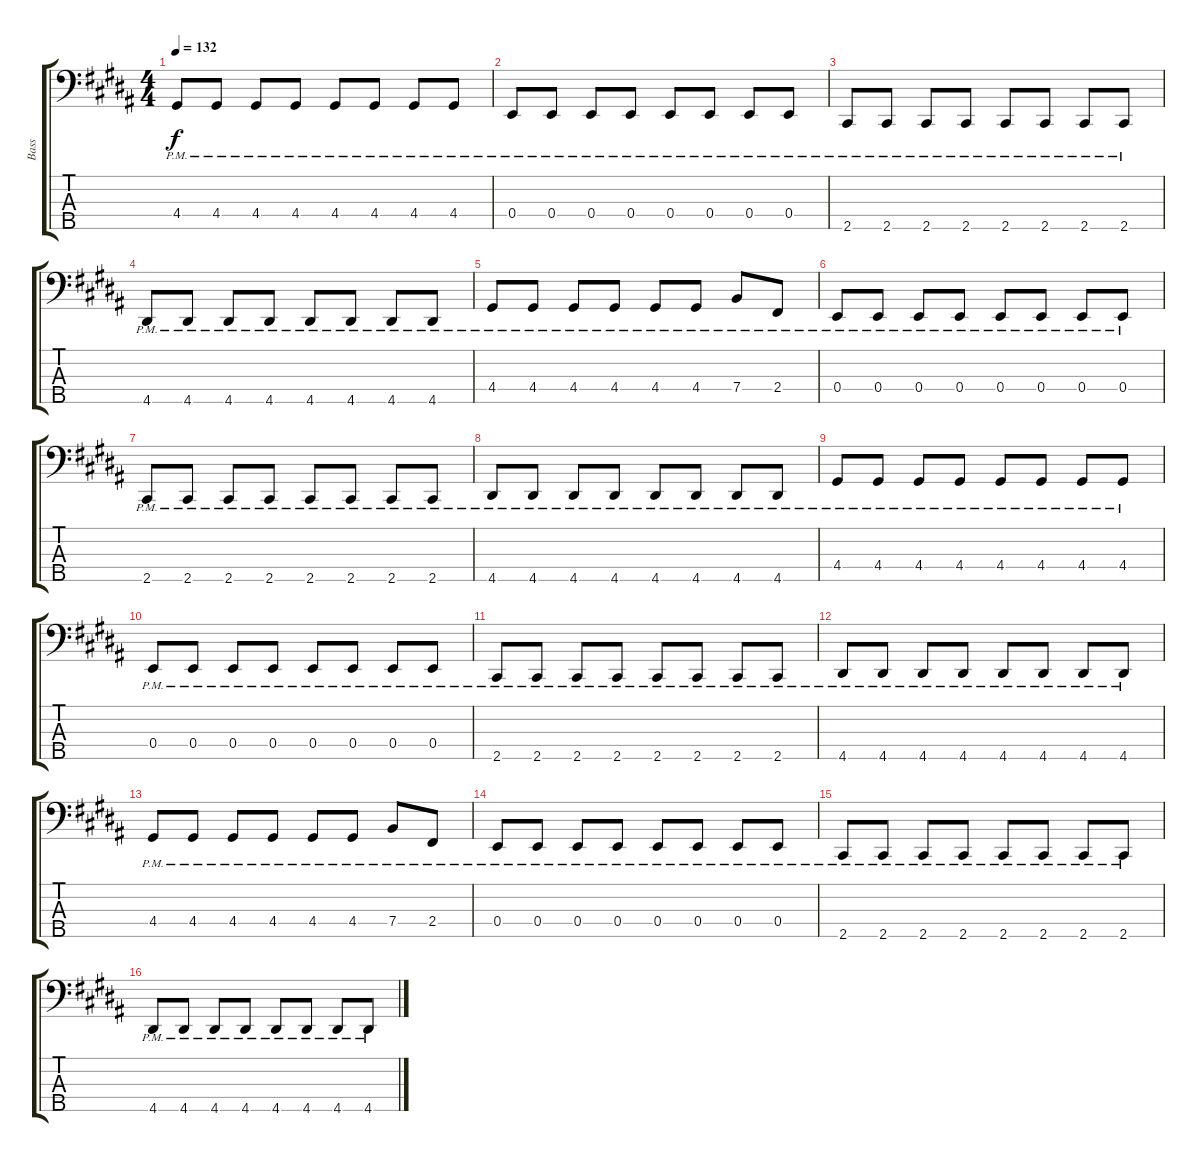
\track ("Bass" "Bass") {instrument electricbassfinger}
\staff {score tabs}
\tuning (G2 D2 A1 E1 B0) {hide}
\ts (4 4)
\tempo 132
\clef f4
\ks g#minor
4.4{pm}.8{dy f instrument electricbassfinger} 4.4{pm}.8 4.4{pm}.8 4.4{pm}.8 4.4{pm}.8 4.4{pm}.8 4.4{pm}.8 4.4{pm}.8 |
0.4{pm}.8 0.4{pm}.8 0.4{pm}.8 0.4{pm}.8 0.4{pm}.8 0.4{pm}.8 0.4{pm}.8 0.4{pm}.8 |
2.5{pm}.8 2.5{pm}.8 2.5{pm}.8 2.5{pm}.8 2.5{pm}.8 2.5{pm}.8 2.5{pm}.8 2.5{pm}.8 |
4.5{pm}.8 4.5{pm}.8 4.5{pm}.8 4.5{pm}.8 4.5{pm}.8 4.5{pm}.8 4.5{pm}.8 4.5{pm}.8 |
4.4{pm}.8 4.4{pm}.8 4.4{pm}.8 4.4{pm}.8 4.4{pm}.8 4.4{pm}.8 7.4{pm}.8 2.4{pm}.8 |
0.4{pm}.8 0.4{pm}.8 0.4{pm}.8 0.4{pm}.8 0.4{pm}.8 0.4{pm}.8 0.4{pm}.8 0.4{pm}.8 |
2.5{pm}.8 2.5{pm}.8 2.5{pm}.8 2.5{pm}.8 2.5{pm}.8 2.5{pm}.8 2.5{pm}.8 2.5{pm}.8 |
4.5{pm}.8 4.5{pm}.8 4.5{pm}.8 4.5{pm}.8 4.5{pm}.8 4.5{pm}.8 4.5{pm}.8 4.5{pm}.8 |
4.4{pm}.8 4.4{pm}.8 4.4{pm}.8 4.4{pm}.8 4.4{pm}.8 4.4{pm}.8 4.4{pm}.8 4.4{pm}.8 |
0.4{pm}.8 0.4{pm}.8 0.4{pm}.8 0.4{pm}.8 0.4{pm}.8 0.4{pm}.8 0.4{pm}.8 0.4{pm}.8 |
2.5{pm}.8 2.5{pm}.8 2.5{pm}.8 2.5{pm}.8 2.5{pm}.8 2.5{pm}.8 2.5{pm}.8 2.5{pm}.8 |
4.5{pm}.8 4.5{pm}.8 4.5{pm}.8 4.5{pm}.8 4.5{pm}.8 4.5{pm}.8 4.5{pm}.8 4.5{pm}.8 |
4.4{pm}.8 4.4{pm}.8 4.4{pm}.8 4.4{pm}.8 4.4{pm}.8 4.4{pm}.8 7.4{pm}.8 2.4{pm}.8 |
0.4{pm}.8 0.4{pm}.8 0.4{pm}.8 0.4{pm}.8 0.4{pm}.8 0.4{pm}.8 0.4{pm}.8 0.4{pm}.8 |
2.5{pm}.8 2.5{pm}.8 2.5{pm}.8 2.5{pm}.8 2.5{pm}.8 2.5{pm}.8 2.5{pm}.8 2.5{pm}.8 |
4.5{pm}.8 4.5{pm}.8 4.5{pm}.8 4.5{pm}.8 4.5{pm}.8 4.5{pm}.8 4.5{pm}.8 4.5{pm}.8
